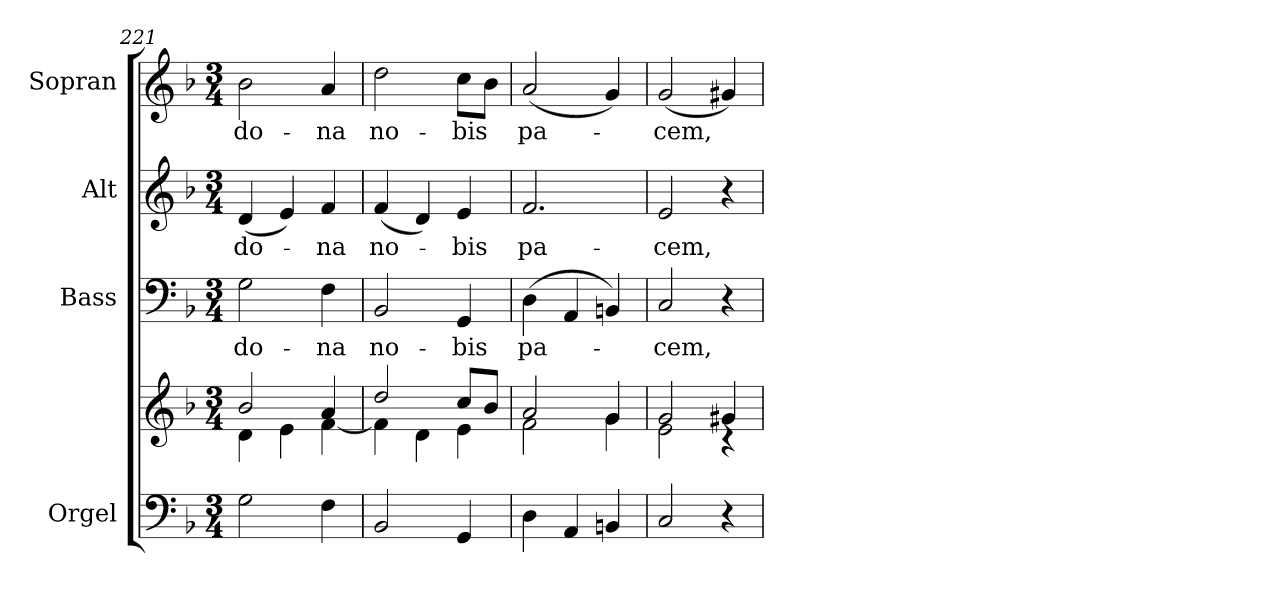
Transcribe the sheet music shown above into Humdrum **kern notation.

**kern	**kern	**kern	**text	**kern	**text	**kern	**text
*part4	*part4	*part3	*part3	*part2	*part2	*part1	*part1
*staff5	*staff4	*staff3	*staff3	*staff2	*staff2	*staff1	*staff1
*I"Orgel	*	*I"Bass	*	*I"Alt	*	*I"Sopran	*
*I'Org.	*	*I'B.	*	*I'A.	*	*I'S.	*
*clefF4	*clefG2	*clefF4	*	*clefG2	*	*clefG2	*
*k[b-]	*k[b-]	*k[b-]	*	*k[b-]	*	*k[b-]	*
*F:	*F:	*F:	*	*F:	*	*F:	*
*M3/4	*M3/4	*M3/4	*	*M3/4	*	*M3/4	*
=221	=221	=221	=221	=221	=221	=221	=221
*	*^	*	*	*	*	*	*
!	!	!	!	!LO:LY:b	!	!LO:LY:b	!	!LO:LY:b
2G\	2b-/	4d\	2G\	do-	(<4d/	do-	2b-\	do-
.	.	4e\	.	.	4e/)	.	.	.
!	!	!	!	!LO:LY:b	!	!LO:LY:b	!	!LO:LY:b
4F\	4a/	[<4f\	4F\	-na	4f/	-na	4a/	-na
=222	=222	=222	=222	=222	=222	=222	=222	=222
!	!	!	!	!LO:LY:b	!	!LO:LY:b	!	!LO:LY:b
2BB-/	2dd/	4f\]	2BB-/	no-	(<4f/	no-	2dd\	no-
.	.	4d\	.	.	4d/)	.	.	.
!	!	!	!	!LO:LY:b	!	!LO:LY:b	!	!LO:LY:b
4GG/	8cc/L	4e\	4GG/	-bis	4e/	-bis	8cc\L	-bis
.	8b-/J	.	.	.	.	.	8b-\J	.
=223	=223	=223	=223	=223	=223	=223	=223	=223
!	!	!	!	!LO:LY:b	!	!LO:LY:b	!	!LO:LY:b
4D\	2a/	2f\	(>4D\	pa-	2.f/	pa-	(<2a/	pa-
4AA/	.	.	4AA/	.	.	.	.	.
4BBn/	4g/	4g\	4BBn/)	.	.	.	4g/)	.
=224	=224	=224	=224	=224	=224	=224	=224	=224
!	!	!	!	!LO:LY:b	!	!LO:LY:b	!	!LO:LY:b
2C/	2g/	2e\	2C/	-cem,	2e/	-cem,	(<2g/	-cem,
4r	4g#X/	4rB	4r	.	4r	.	4g#X/)	.
*	*v	*v	*	*	*	*	*	*
=	=	=	=	=	=	=	=
*-	*-	*-	*-	*-	*-	*-	*-
